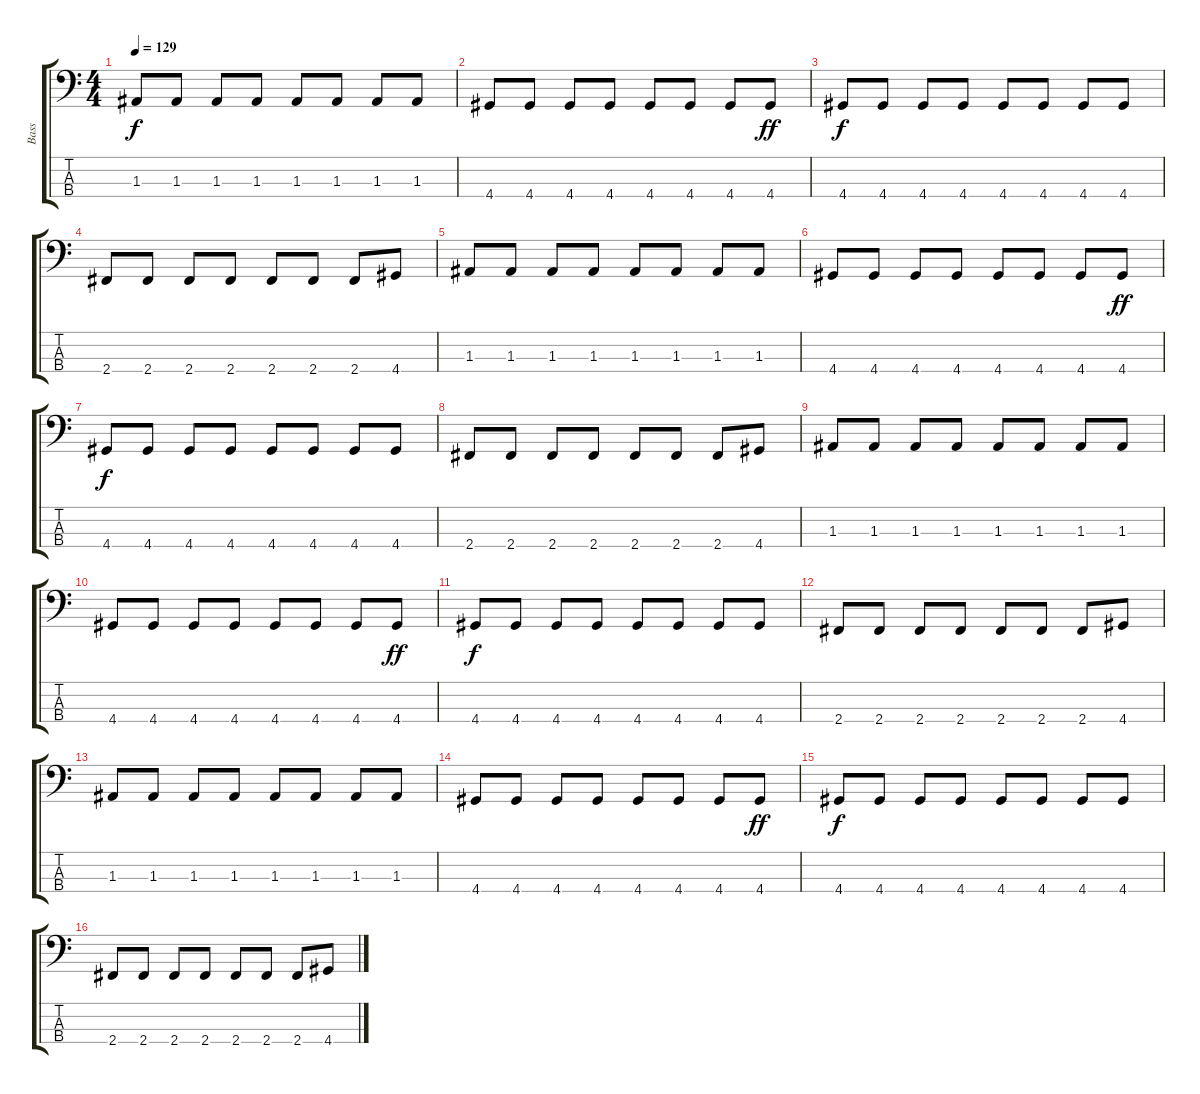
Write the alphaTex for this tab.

\track ("Bass      " "Bass      ") {instrument electricbassfinger}
\staff {score tabs}
\tuning (G2 D2 A1 E1) {hide}
\ts (4 4)
\tempo 129
\clef f4
\ks c
1.3.8{dy f} 1.3.8 1.3.8 1.3.8 1.3.8 1.3.8 1.3.8 1.3.8 |
4.4.8 4.4.8 4.4.8 4.4.8 4.4.8 4.4.8 4.4.8 4.4.8{dy ff} |
4.4.8{dy f} 4.4.8 4.4.8 4.4.8 4.4.8 4.4.8 4.4.8 4.4.8 |
2.4.8 2.4.8 2.4.8 2.4.8 2.4.8 2.4.8 2.4.8 4.4.8 |
1.3.8 1.3.8 1.3.8 1.3.8 1.3.8 1.3.8 1.3.8 1.3.8 |
4.4.8 4.4.8 4.4.8 4.4.8 4.4.8 4.4.8 4.4.8 4.4.8{dy ff} |
4.4.8{dy f} 4.4.8 4.4.8 4.4.8 4.4.8 4.4.8 4.4.8 4.4.8 |
2.4.8 2.4.8 2.4.8 2.4.8 2.4.8 2.4.8 2.4.8 4.4.8 |
1.3.8 1.3.8 1.3.8 1.3.8 1.3.8 1.3.8 1.3.8 1.3.8 |
4.4.8 4.4.8 4.4.8 4.4.8 4.4.8 4.4.8 4.4.8 4.4.8{dy ff} |
4.4.8{dy f} 4.4.8 4.4.8 4.4.8 4.4.8 4.4.8 4.4.8 4.4.8 |
2.4.8 2.4.8 2.4.8 2.4.8 2.4.8 2.4.8 2.4.8 4.4.8 |
1.3.8 1.3.8 1.3.8 1.3.8 1.3.8 1.3.8 1.3.8 1.3.8 |
4.4.8 4.4.8 4.4.8 4.4.8 4.4.8 4.4.8 4.4.8 4.4.8{dy ff} |
4.4.8{dy f} 4.4.8 4.4.8 4.4.8 4.4.8 4.4.8 4.4.8 4.4.8 |
2.4.8 2.4.8 2.4.8 2.4.8 2.4.8 2.4.8 2.4.8 4.4.8
